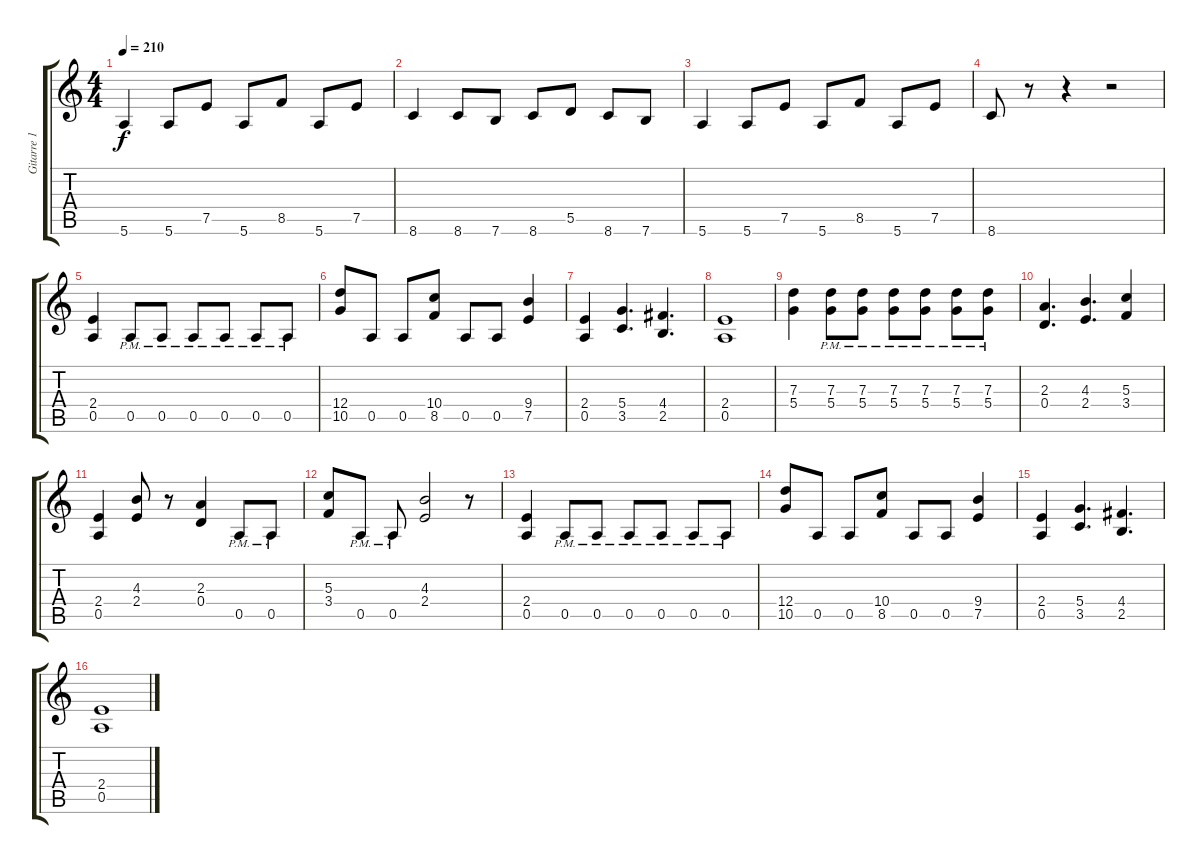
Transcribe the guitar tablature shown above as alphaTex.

\track ("Gitarre 1" "Gitarre 1") {instrument overdrivenguitar}
\staff {score tabs}
\tuning (E4 B3 G3 D3 A2 E2) {hide}
\ts (4 4)
\tempo 210
\clef g2
\ks c
5.6.4{dy f} 5.6.8 7.5.8 5.6.8 8.5.8 5.6.8 7.5.8 |
8.6.4 8.6.8 7.6.8 8.6.8 5.5.8 8.6.8 7.6.8 |
5.6.4 5.6.8 7.5.8 5.6.8 8.5.8 5.6.8 7.5.8 |
8.6.8 r.8 r.4 r.2 |
(2.4 0.5).4 0.5{pm}.8 0.5{pm}.8 0.5{pm}.8 0.5{pm}.8 0.5{pm}.8 0.5{pm}.8 |
(12.4 10.5).8 0.5.8 0.5.8 (10.4 8.5).8 0.5.8 0.5.8 (9.4 7.5).4 |
(2.4 0.5).4 (5.4 3.5).4{d} (4.4 2.5).4{d} |
(2.4 0.5).1 |
(7.3 5.4).4 (7.3{pm} 5.4{pm}).8 (7.3{pm} 5.4{pm}).8 (7.3{pm} 5.4{pm}).8 (7.3{pm} 5.4{pm}).8 (7.3{pm} 5.4{pm}).8 (7.3{pm} 5.4{pm}).8 |
(2.3 0.4).4{d} (4.3 2.4).4{d} (5.3 3.4).4 |
(2.4 0.5).4 (4.3 2.4).8 r.8 (2.3 0.4).4 0.5{pm}.8 0.5{pm}.8 |
(5.3 3.4).8 0.5{pm}.8 0.5{pm}.8 (4.3 2.4).2 r.8 |
(2.4 0.5).4 0.5{pm}.8 0.5{pm}.8 0.5{pm}.8 0.5{pm}.8 0.5{pm}.8 0.5{pm}.8 |
(12.4 10.5).8 0.5.8 0.5.8 (10.4 8.5).8 0.5.8 0.5.8 (9.4 7.5).4 |
(2.4 0.5).4 (5.4 3.5).4{d} (4.4 2.5).4{d} |
(2.4 0.5).1
